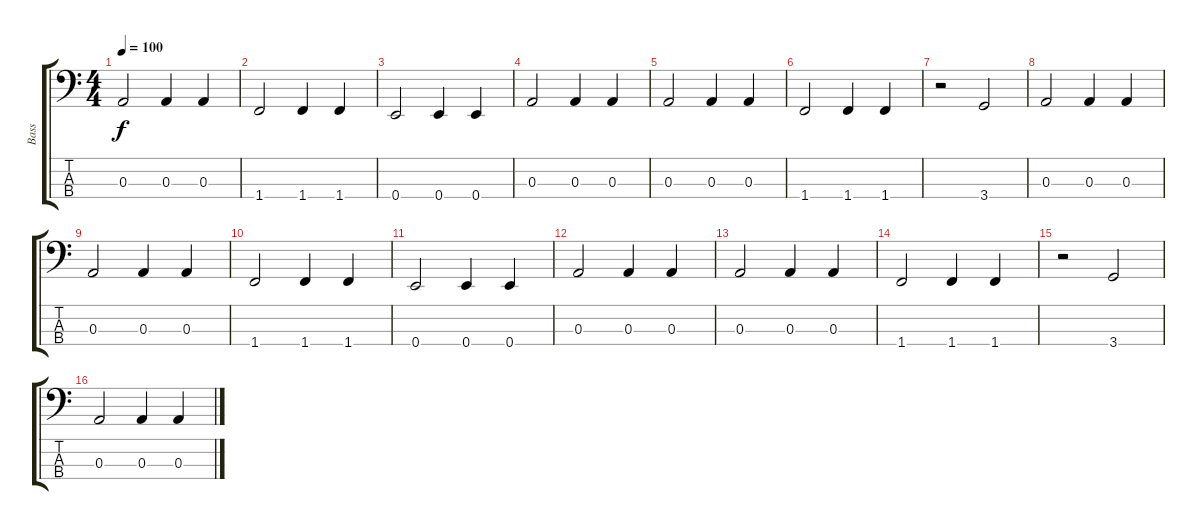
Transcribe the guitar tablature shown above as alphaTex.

\track ("Bass" "Bass") {instrument electricbassfinger}
\staff {score tabs}
\tuning (G2 D2 A1 E1) {hide}
\ts (4 4)
\tempo 100
\clef f4
\ks c
0.3.2{dy f} 0.3.4 0.3.4 |
1.4.2 1.4.4 1.4.4 |
0.4.2 0.4.4 0.4.4 |
0.3.2 0.3.4 0.3.4 |
0.3.2 0.3.4 0.3.4 |
1.4.2 1.4.4 1.4.4 |
r.2 3.4.2 |
0.3.2 0.3.4 0.3.4 |
0.3.2 0.3.4 0.3.4 |
1.4.2 1.4.4 1.4.4 |
0.4.2 0.4.4 0.4.4 |
0.3.2 0.3.4 0.3.4 |
0.3.2 0.3.4 0.3.4 |
1.4.2 1.4.4 1.4.4 |
r.2 3.4.2 |
0.3.2 0.3.4 0.3.4
